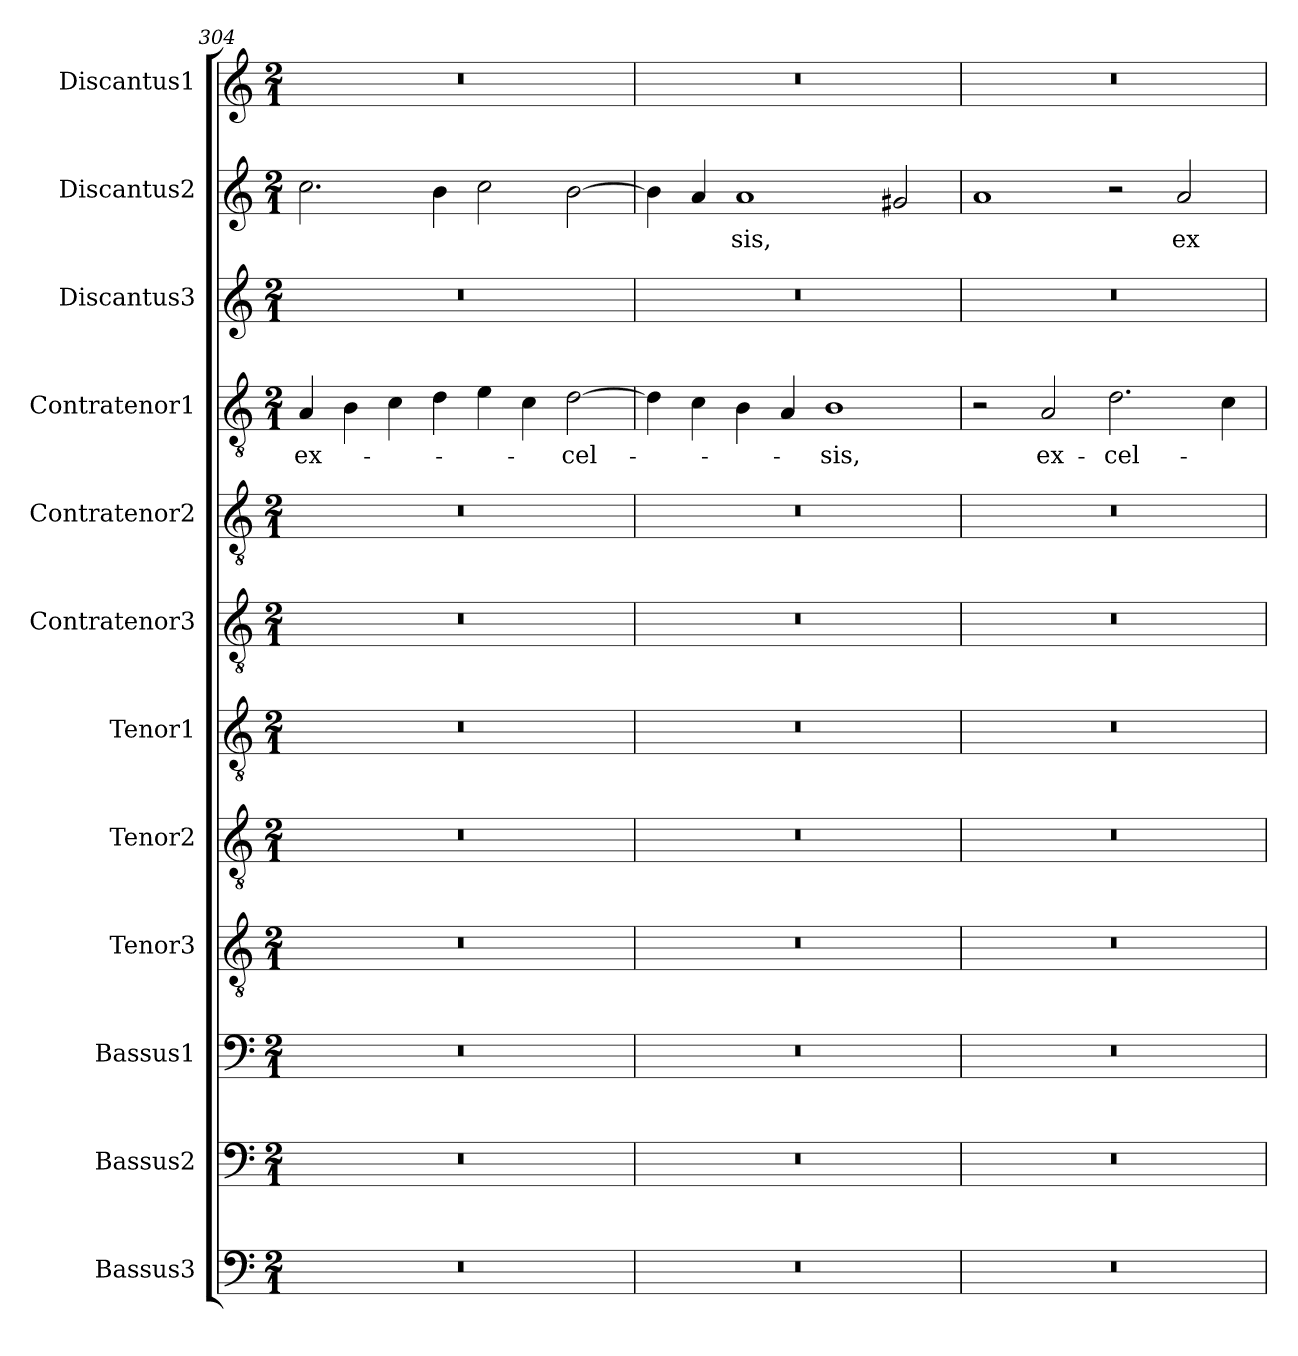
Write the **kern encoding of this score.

**kern	**kern	**kern	**kern	**kern	**kern	**kern	**kern	**kern	**text	**kern	**kern	**text	**kern
*part12	*part11	*part10	*part9	*part8	*part7	*part6	*part5	*part4	*part4	*part3	*part2	*part2	*part1
*staff12	*staff11	*staff10	*staff9	*staff8	*staff7	*staff6	*staff5	*staff4	*staff4	*staff3	*staff2	*staff2	*staff1
*I"Bassus3	*I"Bassus2	*I"Bassus1	*I"Tenor3	*I"Tenor2	*I"Tenor1	*I"Contratenor3	*I"Contratenor2	*I"Contratenor1	*	*I"Discantus3	*I"Discantus2	*	*I"Discantus1
*I'B3	*I'B2	*I'B1	*I'T3	*I'T2	*I'T1	*I'Ct3	*I'Ct2	*I'Ct1	*	*I'D3	*I'D2	*	*I'D1
*clefF4	*clefF4	*clefF4	*clefGv2	*clefGv2	*clefGv2	*clefGv2	*clefGv2	*clefGv2	*	*clefG2	*clefG2	*	*clefG2
*k[]	*k[]	*k[]	*k[]	*k[]	*k[]	*k[]	*k[]	*k[]	*	*k[]	*k[]	*	*k[]
*M2/1	*M2/1	*M2/1	*M2/1	*M2/1	*M2/1	*M2/1	*M2/1	*M2/1	*	*M2/1	*M2/1	*	*M2/1
=304	=304	=304	=304	=304	=304	=304	=304	=304	=304	=304	=304	=304	=304
0r	0r	0r	0r	0r	0r	0r	0r	4A/	ex-	0r	2.cc\	.	0r
.	.	.	.	.	.	.	.	4B\	.	.	.	.	.
.	.	.	.	.	.	.	.	4c\	.	.	.	.	.
.	.	.	.	.	.	.	.	4d\	.	.	4b\	.	.
.	.	.	.	.	.	.	.	4e\	.	.	2cc\	.	.
.	.	.	.	.	.	.	.	4c\	.	.	.	.	.
.	.	.	.	.	.	.	.	[2d\	-cel-	.	[2b\	.	.
=305	=305	=305	=305	=305	=305	=305	=305	=305	=305	=305	=305	=305	=305
0r	0r	0r	0r	0r	0r	0r	0r	4d\]	.	0r	4b\]	.	0r
.	.	.	.	.	.	.	.	4c\	.	.	4a/	.	.
.	.	.	.	.	.	.	.	4B\	.	.	1a/	-sis,	.
.	.	.	.	.	.	.	.	4A/	.	.	.	.	.
.	.	.	.	.	.	.	.	1B\	-sis,	.	.	.	.
.	.	.	.	.	.	.	.	.	.	.	2g#X/	.	.
=306	=306	=306	=306	=306	=306	=306	=306	=306	=306	=306	=306	=306	=306
0r	0r	0r	0r	0r	0r	0r	0r	2r	.	0r	1a/	.	0r
.	.	.	.	.	.	.	.	2A/	ex-	.	.	.	.
.	.	.	.	.	.	.	.	2.d\	-cel-	.	2r	.	.
.	.	.	.	.	.	.	.	.	.	.	2a/	ex-	.
.	.	.	.	.	.	.	.	4c\	.	.	.	.	.
=	=	=	=	=	=	=	=	=	=	=	=	=	=
*-	*-	*-	*-	*-	*-	*-	*-	*-	*-	*-	*-	*-	*-
